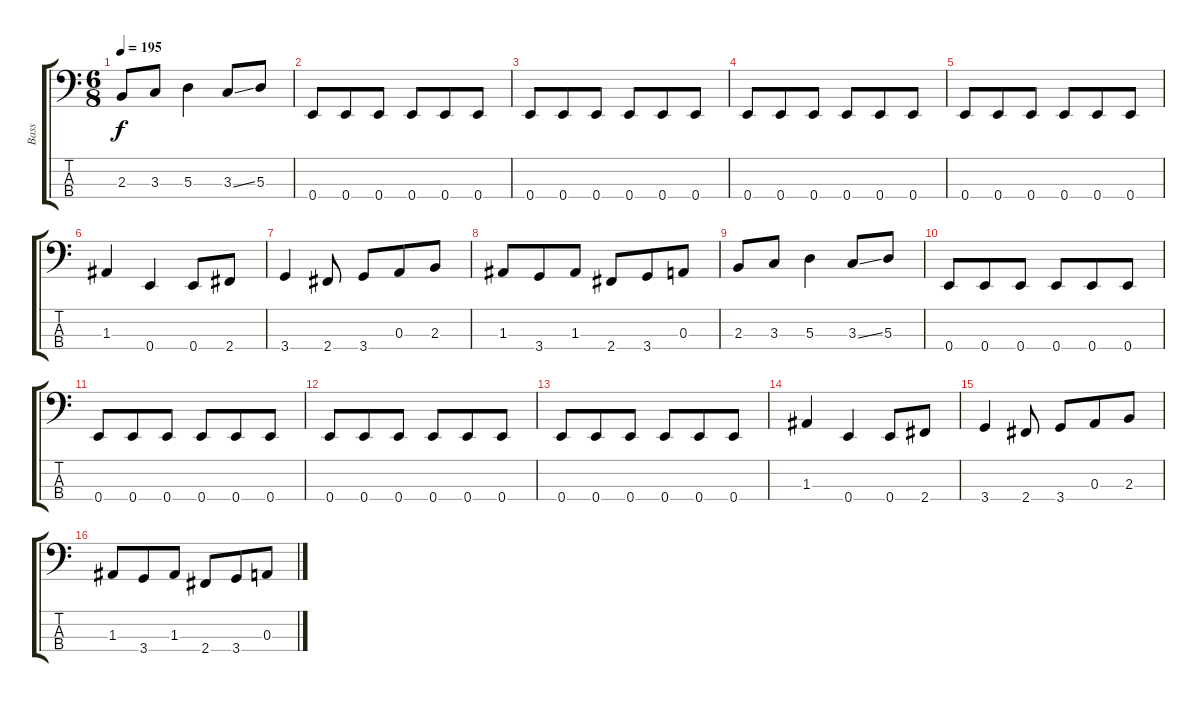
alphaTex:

\track ("Bass" "Bass") {instrument electricbassfinger}
\staff {score tabs}
\tuning (G2 D2 A1 E1) {hide}
\ts (6 8)
\tempo 195
\clef f4
\ks c
2.3.8{dy f} 3.3.8 5.3.4 3.3{ss}.8 5.3.8 |
0.4.8 0.4.8 0.4.8 0.4.8 0.4.8 0.4.8 |
0.4.8 0.4.8 0.4.8 0.4.8 0.4.8 0.4.8 |
0.4.8 0.4.8 0.4.8 0.4.8 0.4.8 0.4.8 |
0.4.8 0.4.8 0.4.8 0.4.8 0.4.8 0.4.8 |
1.3.4 0.4.4 0.4.8 2.4.8 |
3.4.4 2.4.8 3.4.8 0.3.8 2.3.8 |
1.3.8 3.4.8 1.3.8 2.4.8 3.4.8 0.3.8 |
2.3.8 3.3.8 5.3.4 3.3{ss}.8 5.3.8 |
0.4.8 0.4.8 0.4.8 0.4.8 0.4.8 0.4.8 |
0.4.8 0.4.8 0.4.8 0.4.8 0.4.8 0.4.8 |
0.4.8 0.4.8 0.4.8 0.4.8 0.4.8 0.4.8 |
0.4.8 0.4.8 0.4.8 0.4.8 0.4.8 0.4.8 |
1.3.4 0.4.4 0.4.8 2.4.8 |
3.4.4 2.4.8 3.4.8 0.3.8 2.3.8 |
1.3.8 3.4.8 1.3.8 2.4.8 3.4.8 0.3.8
